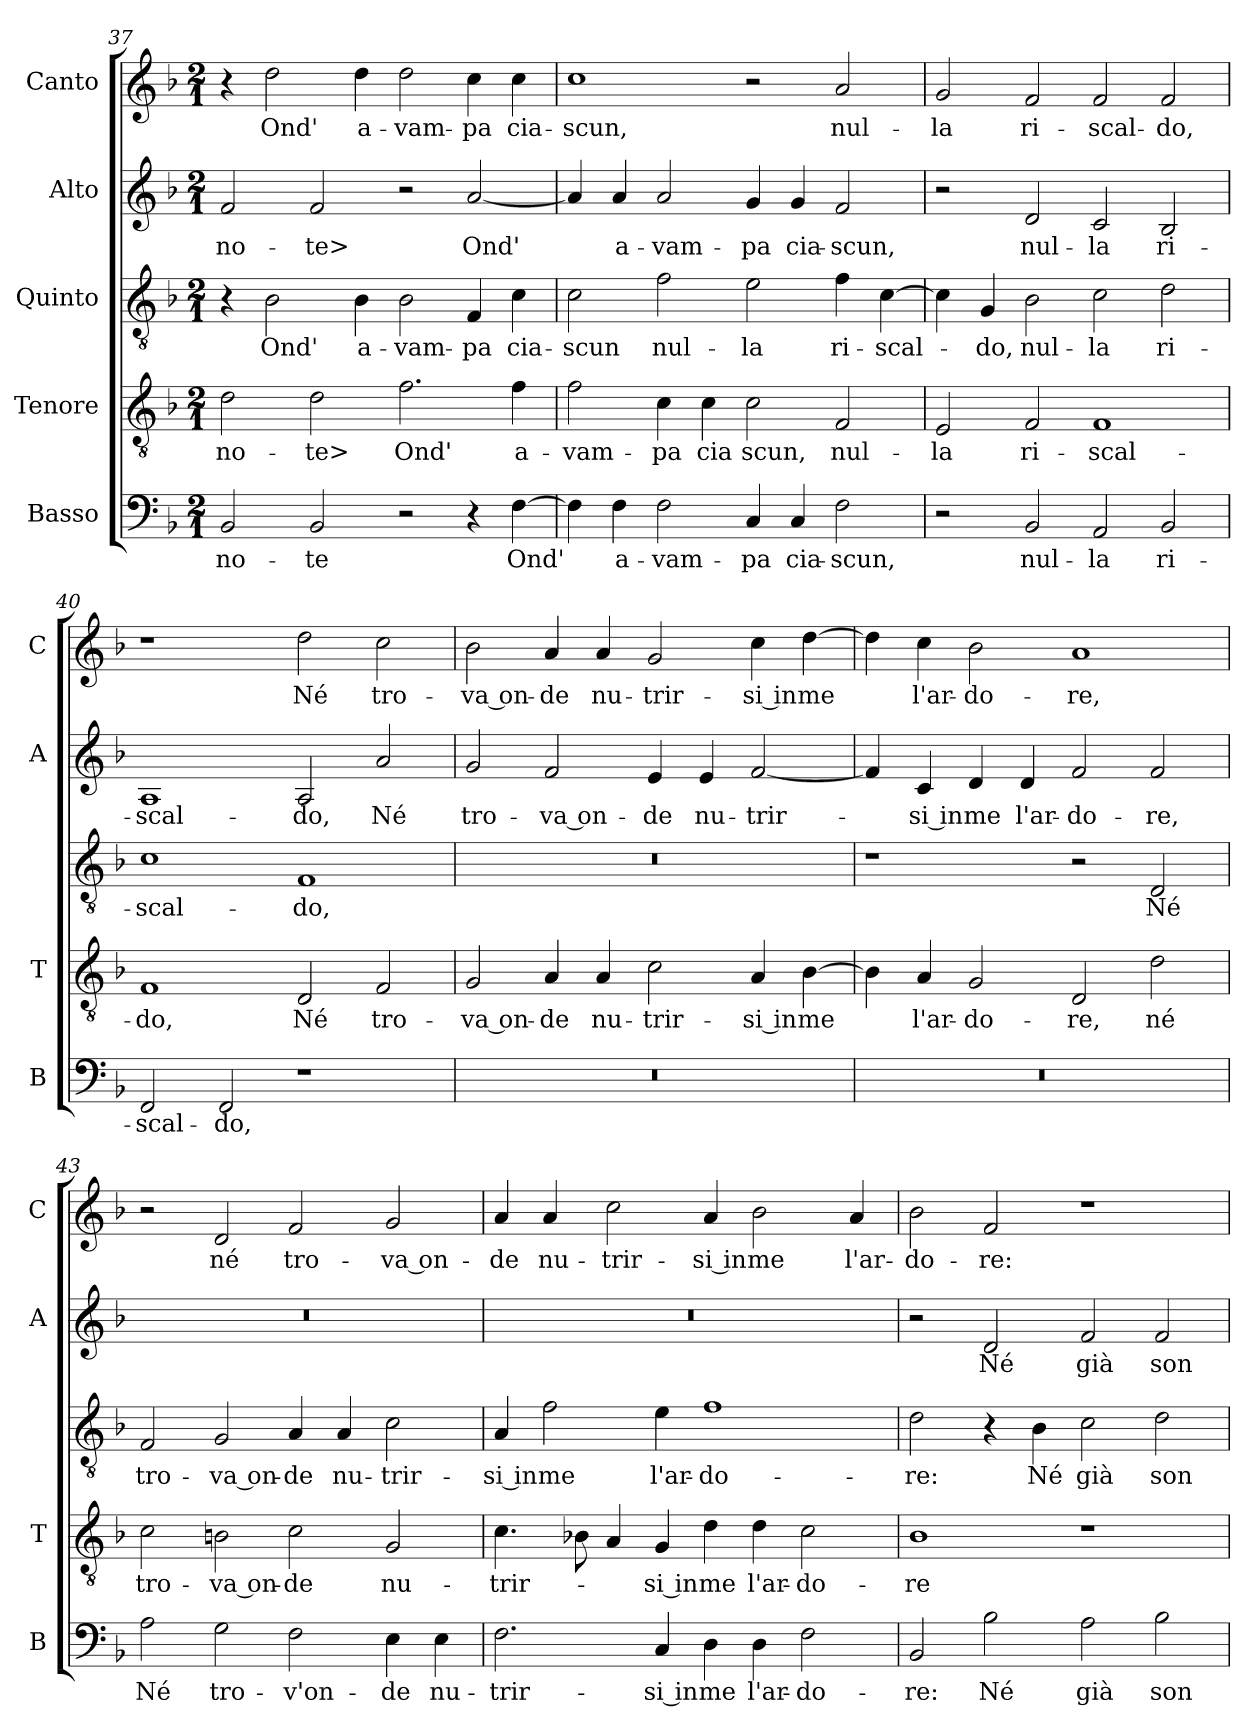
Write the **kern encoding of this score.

**kern	**text	**kern	**text	**kern	**text	**kern	**text	**kern	**text
*part5	*part5	*part4	*part4	*part3	*part3	*part2	*part2	*part1	*part1
*staff5	*staff5	*staff4	*staff4	*staff3	*staff3	*staff2	*staff2	*staff1	*staff1
*I"Basso	*	*I"Tenore	*	*I"Quinto	*	*I"Alto	*	*I"Canto	*
*I'B	*	*I'T	*	*	*	*I'A	*	*I'C	*
*clefF4	*	*clefGv2	*	*clefGv2	*	*clefG2	*	*clefG2	*
*k[b-]	*	*k[b-]	*	*k[b-]	*	*k[b-]	*	*k[b-]	*
*M2/1	*	*M2/1	*	*M2/1	*	*M2/1	*	*M2/1	*
=37	=37	=37	=37	=37	=37	=37	=37	=37	=37
2BB-	no-	2d	no-	4r	.	2f	no-	4r	.
.	.	.	.	2B-	Ond'	.	.	2dd	Ond'
2BB-	-te	2d	-te>	.	.	2f	-te>	.	.
.	.	.	.	4B-	a-	.	.	4dd	a-
2r	.	2.f	Ond'	2B-	-vam-	2r	.	2dd	-vam-
4r	.	.	.	4F	-pa	[2a	Ond'	4cc	-pa
[4F	Ond'	4f	a-	4c	cia-	.	.	4cc	cia-
=38	=38	=38	=38	=38	=38	=38	=38	=38	=38
4F]	.	2f	-vam-	2c	-scun	4a]	.	1cc	-scun,
4F	a-	.	.	.	.	4a	a-	.	.
2F	-vam-	4c	-pa	2f	nul-	2a	-vam-	.	.
.	.	4c	cia	.	.	.	.	.	.
4C	-pa	2c	scun,	2e	-la	4g	-pa	2r	.
4C	cia-	.	.	.	.	4g	cia-	.	.
2F	-scun,	2F	nul-	4f	ri-	2f	-scun,	2a	nul-
.	.	.	.	[4c	-scal-	.	.	.	.
=39	=39	=39	=39	=39	=39	=39	=39	=39	=39
2r	.	2E	-la	4c]	.	2r	.	2g	-la
.	.	.	.	4G	-do,	.	.	.	.
2BB-	nul-	2F	ri-	2B-	nul-	2d	nul-	2f	ri-
2AA	-la	1F	-scal-	2c	-la	2c	-la	2f	-scal-
2BB-	ri-	.	.	2d	ri-	2B-	ri-	2f	-do,
=40	=40	=40	=40	=40	=40	=40	=40	=40	=40
2FF	-scal-	1F	-do,	1c	-scal-	1A	-scal-	1r	.
2FF	-do,	.	.	.	.	.	.	.	.
1r	.	2D	Né	1F	-do,	2A	-do,	2dd	Né
.	.	2F	tro-	.	.	2a	Né	2cc	tro-
=41	=41	=41	=41	=41	=41	=41	=41	=41	=41
0r	.	2G	-va on-	0r	.	2g	tro-	2b-	-va on-
.	.	4A	-de	.	.	2f	-va on-	4a	-de
.	.	4A	nu-	.	.	.	.	4a	nu-
.	.	2c	-trir-	.	.	4e	-de	2g	-trir-
.	.	.	.	.	.	4e	nu-	.	.
.	.	4A	-si in	.	.	[2f	-trir-	4cc	-si in
.	.	[4B-	me	.	.	.	.	[4dd	me
=42	=42	=42	=42	=42	=42	=42	=42	=42	=42
0r	.	4B-]	.	1r	.	4f]	.	4dd]	.
.	.	4A	l'ar-	.	.	4c	-si in	4cc	l'ar-
.	.	2G	-do-	.	.	4d	me	2b-	-do-
.	.	.	.	.	.	4d	l'ar-	.	.
.	.	2D	-re,	2r	.	2f	-do-	1a	-re,
.	.	2d	né	2D	Né	2f	-re,	.	.
=43	=43	=43	=43	=43	=43	=43	=43	=43	=43
2A	Né	2c	tro-	2F	tro-	0r	.	2r	.
2G	tro-	2Bn	-va on-	2G	-va on-	.	.	2d	né
2F	-v'on-	2c	-de	4A	-de	.	.	2f	tro-
.	.	.	.	4A	nu-	.	.	.	.
4E	-de	2G	nu-	2c	-trir-	.	.	2g	-va on-
4E	nu-	.	.	.	.	.	.	.	.
=44	=44	=44	=44	=44	=44	=44	=44	=44	=44
2.F	-trir-	4.c	-trir-	4A	-si in	0r	.	4a	-de
.	.	.	.	2f	me	.	.	4a	nu-
.	.	8B-X	.	.	.	.	.	.	.
.	.	4A	.	.	.	.	.	2cc	-trir-
4C	-si in	4G	-si in	4e	l'ar-	.	.	.	.
4D	me	4d	me	1f	-do-	.	.	4a	-si in
4D	l'ar-	4d	l'ar-	.	.	.	.	2b-	me
2F	-do-	2c	-do-	.	.	.	.	.	.
.	.	.	.	.	.	.	.	4a	l'ar-
=45	=45	=45	=45	=45	=45	=45	=45	=45	=45
2BB-	-re:	1B-	-re	2d	-re:	2r	.	2b-	-do-
2B-	Né	.	.	4r	.	2d	Né	2f	-re:
.	.	.	.	4B-	Né	.	.	.	.
2A	già	1r	.	2c	già	2f	già	1r	.
2B-	son	.	.	2d	son	2f	son	.	.
=	=	=	=	=	=	=	=	=	=
*-	*-	*-	*-	*-	*-	*-	*-	*-	*-
